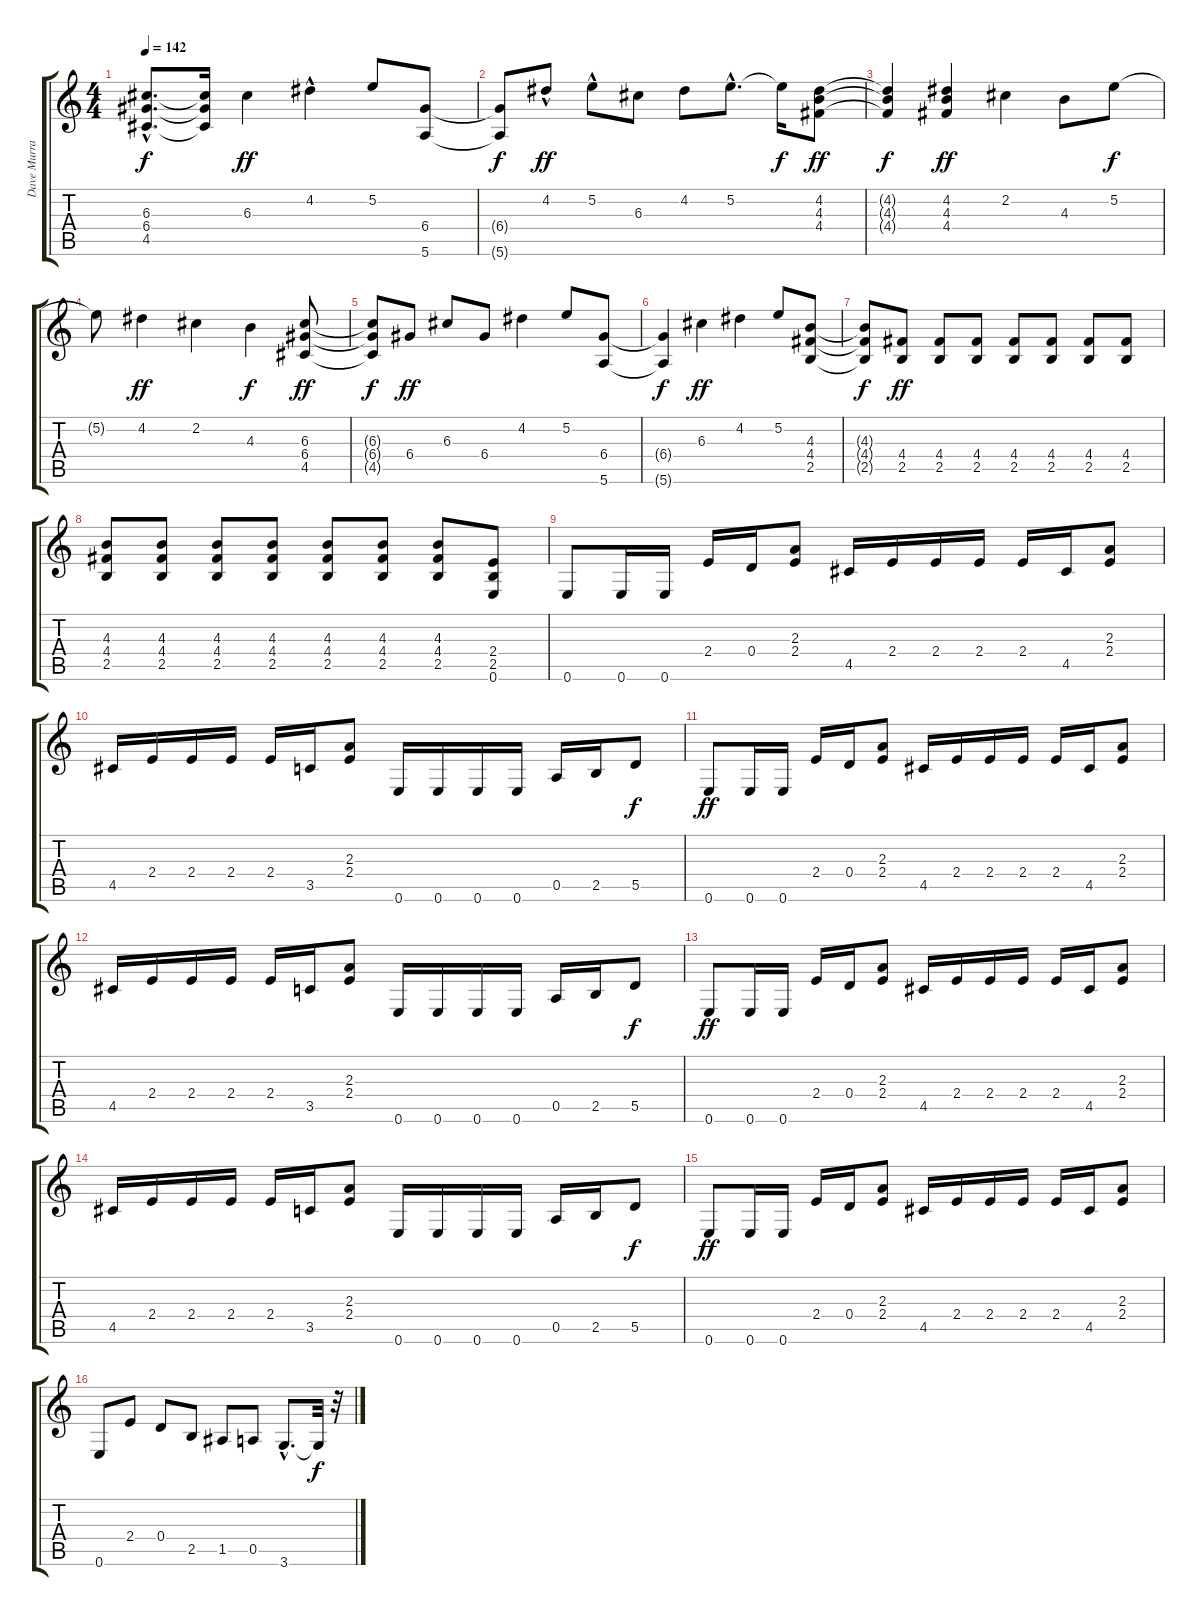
\track ("Dave Murray" "Dave Murra") {instrument overdrivenguitar}
\staff {score tabs}
\tuning (E4 B3 G3 D3 A2 E2) {hide}
\ts (4 4)
\tempo 142
\clef g2
\ks c
(6.3{hac t} 6.4{hac t} 4.5{hac t}).8{d dy f} (6.3{t} 6.4{t} 4.5{t}).16 6.3.4{dy ff} 4.2{hac}.4 5.2.8 (6.4 5.6).8 |
(6.4{t} 5.6{t}).8{dy f} 4.2{hac}.8{dy ff} 5.2{hac}.8 6.3.8 4.2.8 5.2{hac}.8{d} 5.2{t}.16{dy f} (4.2 4.3 4.4).8{dy ff} |
(4.2{t} 4.3{t} 4.4{t}).4{dy f} (4.2 4.3 4.4).4{dy ff} 2.2.4 4.3.8 5.2.8{dy f} |
5.2{t}.8 4.2.4{dy ff} 2.2.4 4.3.4{dy f} (6.3 6.4 4.5).8{dy ff} |
(6.3{t} 6.4{t} 4.5{t}).8{dy f} 6.4.8{dy ff} 6.3.8 6.4.8 4.2.4 5.2.8 (6.4 5.6).8 |
(6.4{t} 5.6{t}).4{dy f} 6.3.4{dy ff} 4.2.4 5.2.8 (4.3 4.4 2.5).8 |
(4.3{t} 4.4{t} 2.5{t}).8{dy f} (4.4 2.5).8{dy ff} (4.4 2.5).8 (4.4 2.5).8 (4.4 2.5).8 (4.4 2.5).8 (4.4 2.5).8 (4.4 2.5).8 |
(4.3 4.4 2.5).8 (4.3 4.4 2.5).8 (4.3 4.4 2.5).8 (4.3 4.4 2.5).8 (4.3 4.4 2.5).8 (4.3 4.4 2.5).8 (4.3 4.4 2.5).8 (2.4 2.5 0.6).8 |
0.6.8 0.6.16 0.6.16 2.4.16 0.4.16 (2.3 2.4).8 4.5.16 2.4.16 2.4.16 2.4.16 2.4.16 4.5.16 (2.3 2.4).8 |
4.5.16 2.4.16 2.4.16 2.4.16 2.4.16 3.5.16 (2.3 2.4).8 0.6.16 0.6.16 0.6.16 0.6.16 0.5.16 2.5.16 5.5.8{dy f} |
0.6.8{dy ff} 0.6.16 0.6.16 2.4.16 0.4.16 (2.3 2.4).8 4.5.16 2.4.16 2.4.16 2.4.16 2.4.16 4.5.16 (2.3 2.4).8 |
4.5.16 2.4.16 2.4.16 2.4.16 2.4.16 3.5.16 (2.3 2.4).8 0.6.16 0.6.16 0.6.16 0.6.16 0.5.16 2.5.16 5.5.8{dy f} |
0.6.8{dy ff} 0.6.16 0.6.16 2.4.16 0.4.16 (2.3 2.4).8 4.5.16 2.4.16 2.4.16 2.4.16 2.4.16 4.5.16 (2.3 2.4).8 |
4.5.16 2.4.16 2.4.16 2.4.16 2.4.16 3.5.16 (2.3 2.4).8 0.6.16 0.6.16 0.6.16 0.6.16 0.5.16 2.5.16 5.5.8{dy f} |
0.6.8{dy ff} 0.6.16 0.6.16 2.4.16 0.4.16 (2.3 2.4).8 4.5.16 2.4.16 2.4.16 2.4.16 2.4.16 4.5.16 (2.3 2.4).8 |
0.6.8 2.4.8 0.4.8 2.5.8 1.5.8 0.5.8 3.6{hac}.8{d} 3.6{t}.32{dy f} r.32
